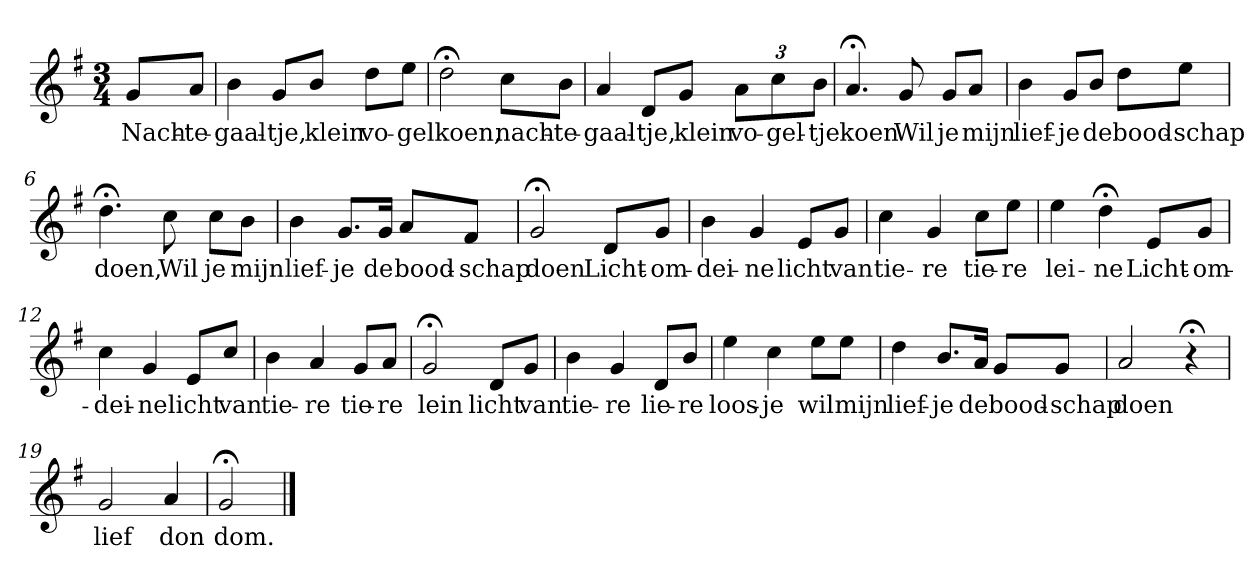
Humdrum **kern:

**kern	**text
*part1	*part1
*staff1	*staff1
*k[f#]	*
*G:	*
*M3/4	*
*MM120	*
=	=
8gL	Nach-
8aJ	-te-
=1	=1
4b	-gaal-
8gL	-tje,
8bJ	klein
8ddL	vo-
8eeJ	-gel
=2	=2
2dd;<	koen,
8ccL	nach-
8bJ	-te-
=3	=3
4a	-gaal-
8dL	-tje,
8gJ	klein
12aL	vo-
12cc	-gel-
12bJ	-tje
=4	=4
4.a;<	koen
8g	Wil
8gL	je
8aJ	mijn
=5	=5
4b	lief-
8gL	-je
8bJ	de
8ddL	bood-
8eeJ	-schap
=6	=6
4.dd;<	doen,
8cc	Wil
8ccL	je
8bJ	mijn
=7	=7
4b	lief-
8.gL	-je
16gJk	de
8aL	bood-
8f#J	-schap
=8	=8
2g;<	doen
8dL	Licht-
8gJ	-om-
=9	=9
4b	-dei-
4g	-ne
8eL	licht
8gJ	van
=10	=10
4cc	tie-
4g	-re
8ccL	tie-
8eeJ	-re
=11	=11
4ee	lei-
4dd;<	-ne
8eL	Licht-
8gJ	-om-
=12	=12
4cc	-dei-
4g	-ne
8eL	licht
8ccJ	van
=13	=13
4b	tie-
4a	-re
8gL	tie-
8aJ	-re
=14	=14
2g;<	lein
8dL	licht
8gJ	van
=15	=15
4b	tie-
4g	-re
8dL	lie-
8bJ	-re
=16	=16
4ee	loos-
4cc	-je
8eeL	wil
8eeJ	mijn
=17	=17
4dd	lief-
8.bL	-je
16aJk	de
8gL	bood-
8gJ	-schap
=18	=18
2a	doen
4r;<	.
=19	=19
2g	lief
4a	don
=20	=20
2g;<	dom.
==	==
*-	*-
